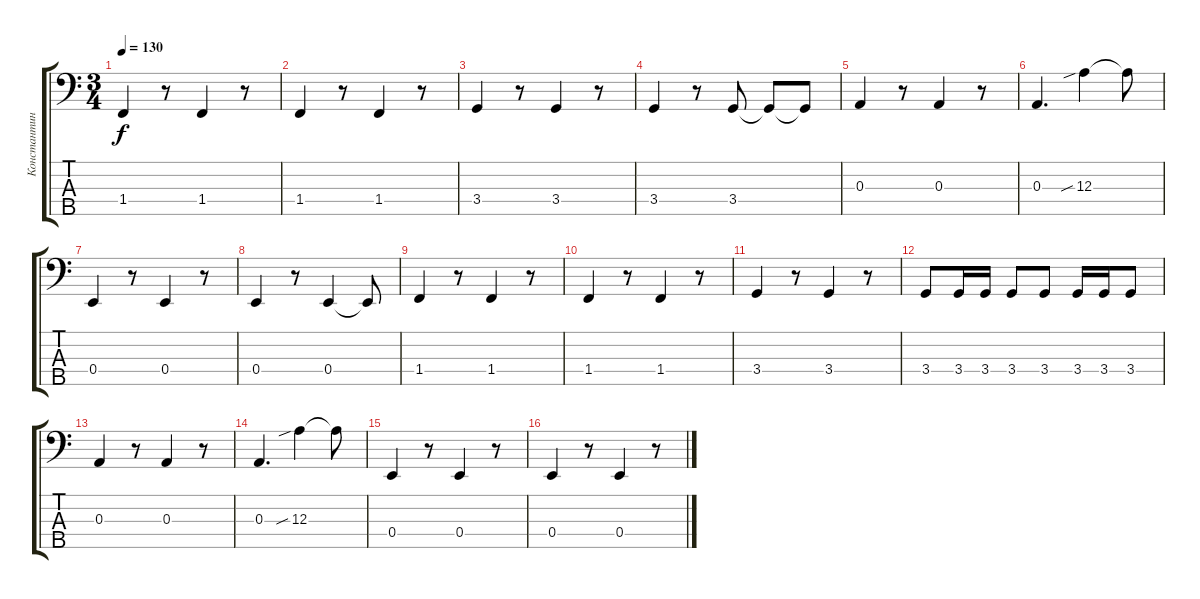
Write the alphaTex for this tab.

\track ("Константин Бекрев" "Константин") {instrument electricbassfinger}
\staff {score tabs}
\tuning (G2 D2 A1 E1 B0) {hide}
\ts (3 4)
\tempo 130
\clef f4
\ks c
1.4.4{dy f} r.8 1.4.4 r.8 |
1.4.4 r.8 1.4.4 r.8 |
3.4.4 r.8 3.4.4 r.8 |
3.4.4 r.8 3.4.8 3.4{t}.8 3.4{t}.8 |
0.3.4 r.8 0.3.4 r.8 |
0.3.4{d} 12.3{sib}.4 12.3{t}.8 |
0.4.4 r.8 0.4.4 r.8 |
0.4.4 r.8 0.4.4 0.4{t}.8 |
1.4.4 r.8 1.4.4 r.8 |
1.4.4 r.8 1.4.4 r.8 |
3.4.4 r.8 3.4.4 r.8 |
3.4.8 3.4.16 3.4.16 3.4.8 3.4.8 3.4.16 3.4.16 3.4.8 |
0.3.4 r.8 0.3.4 r.8 |
0.3.4{d} 12.3{sib}.4 12.3{t}.8 |
0.4.4 r.8 0.4.4 r.8 |
0.4.4 r.8 0.4.4 r.8
